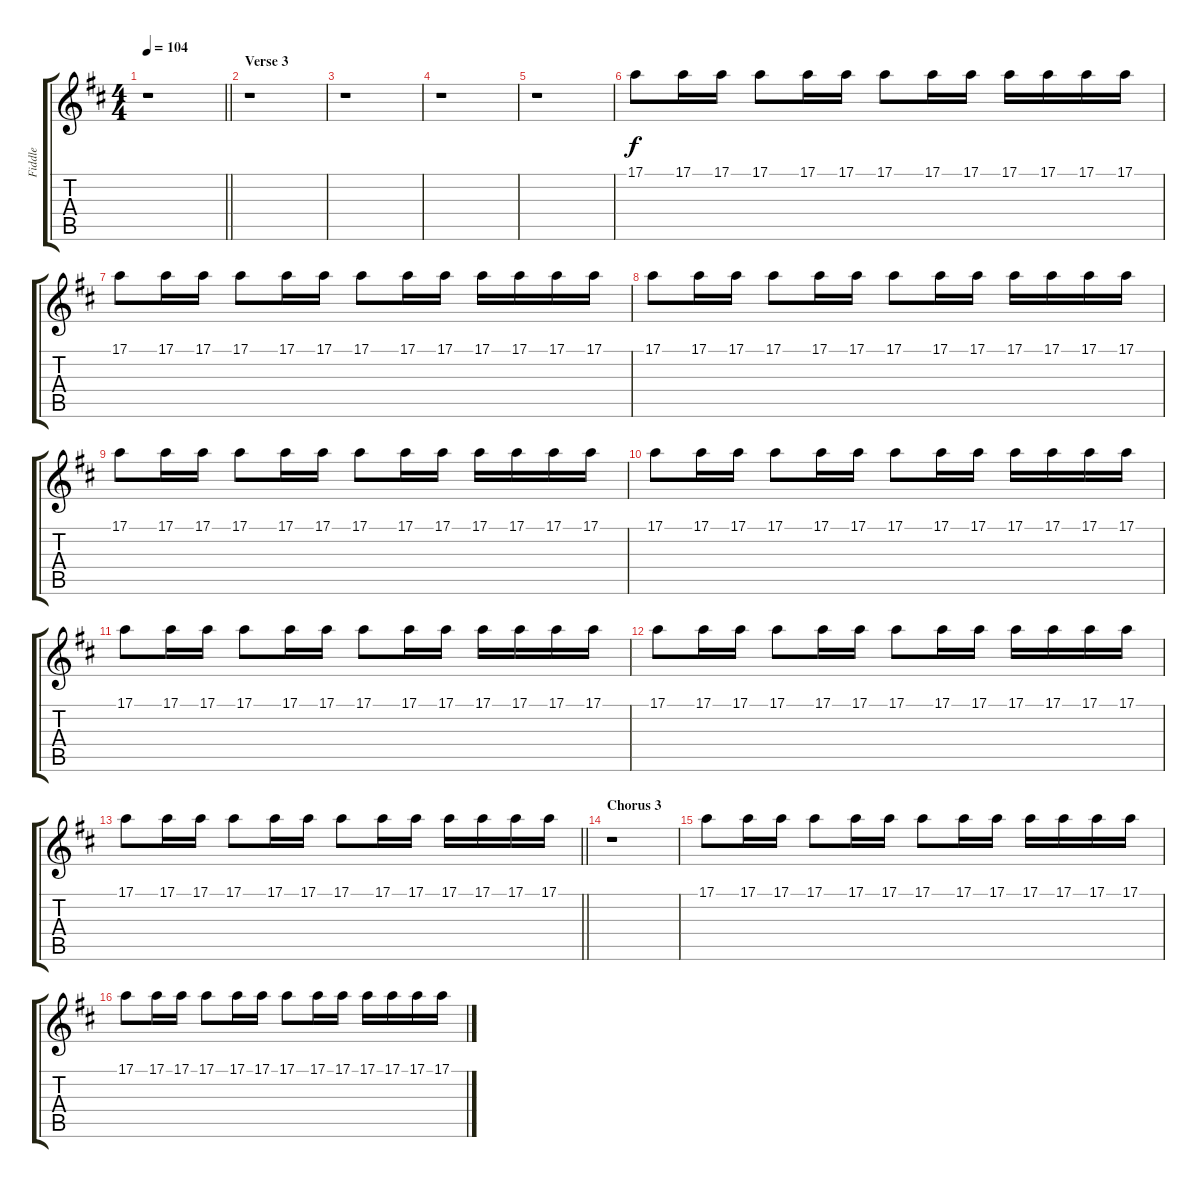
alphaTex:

\track ("Fiddle" "Fiddle") {instrument violin}
\staff {score tabs}
\tuning (E4 B3 G3 D3 A2 E2) {hide}
\ts (4 4)
\tempo 104
\clef g2
\barLineRight lightlight
\ks bminor
r.1{dy f} |
\section ("" "Verse 3")
r.1 |
r.1 |
r.1 |
r.1 |
17.1.8 17.1.16 17.1.16 17.1.8 17.1.16 17.1.16 17.1.8 17.1.16 17.1.16 17.1.16 17.1.16 17.1.16 17.1.16 |
17.1.8 17.1.16 17.1.16 17.1.8 17.1.16 17.1.16 17.1.8 17.1.16 17.1.16 17.1.16 17.1.16 17.1.16 17.1.16 |
17.1.8 17.1.16 17.1.16 17.1.8 17.1.16 17.1.16 17.1.8 17.1.16 17.1.16 17.1.16 17.1.16 17.1.16 17.1.16 |
17.1.8 17.1.16 17.1.16 17.1.8 17.1.16 17.1.16 17.1.8 17.1.16 17.1.16 17.1.16 17.1.16 17.1.16 17.1.16 |
17.1.8 17.1.16 17.1.16 17.1.8 17.1.16 17.1.16 17.1.8 17.1.16 17.1.16 17.1.16 17.1.16 17.1.16 17.1.16 |
17.1.8 17.1.16 17.1.16 17.1.8 17.1.16 17.1.16 17.1.8 17.1.16 17.1.16 17.1.16 17.1.16 17.1.16 17.1.16 |
17.1.8 17.1.16 17.1.16 17.1.8 17.1.16 17.1.16 17.1.8 17.1.16 17.1.16 17.1.16 17.1.16 17.1.16 17.1.16 |
\barLineRight lightlight
17.1.8 17.1.16 17.1.16 17.1.8 17.1.16 17.1.16 17.1.8 17.1.16 17.1.16 17.1.16 17.1.16 17.1.16 17.1.16 |
\section ("" "Chorus 3")
r.1 |
17.1.8 17.1.16 17.1.16 17.1.8 17.1.16 17.1.16 17.1.8 17.1.16 17.1.16 17.1.16 17.1.16 17.1.16 17.1.16 |
17.1.8 17.1.16 17.1.16 17.1.8 17.1.16 17.1.16 17.1.8 17.1.16 17.1.16 17.1.16 17.1.16 17.1.16 17.1.16
